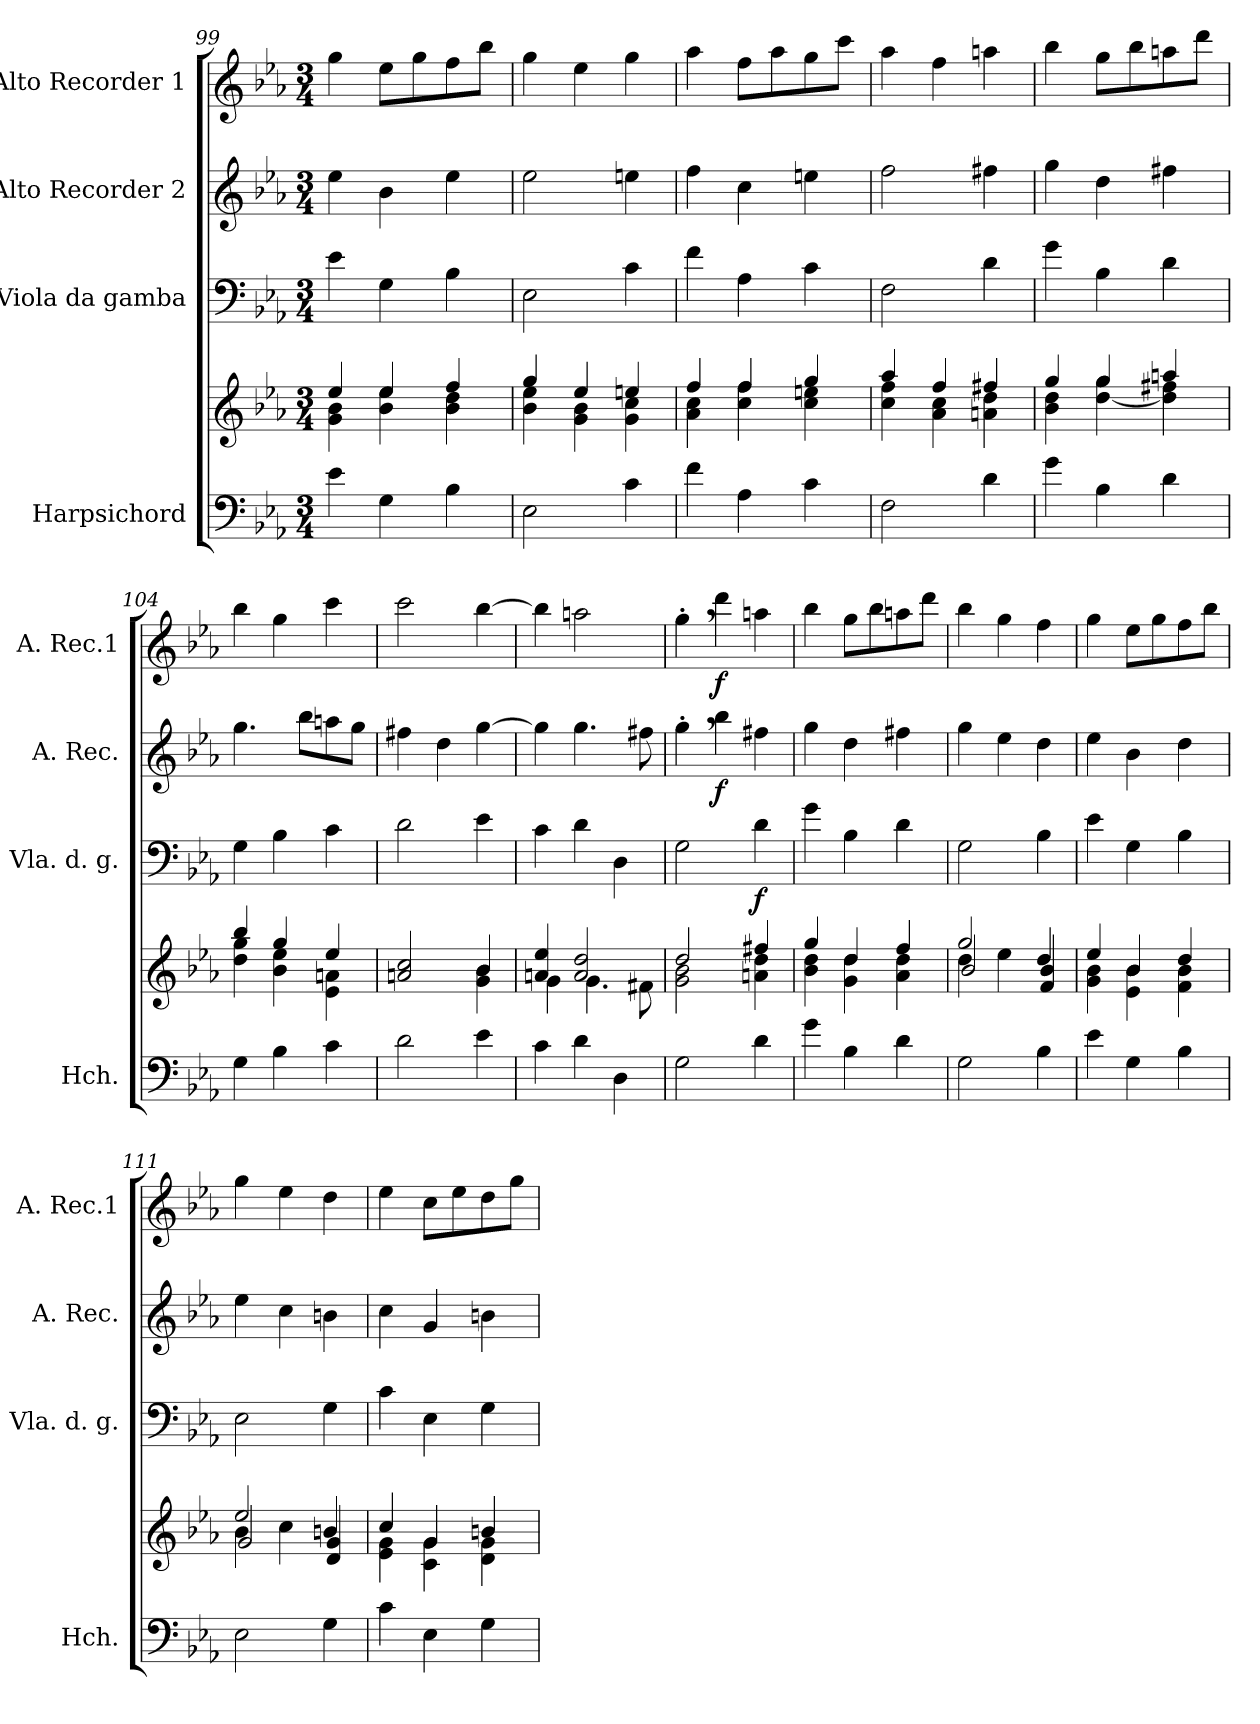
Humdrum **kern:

**kern	**kern	**kern	**dynam	**kern	**dynam	**kern	**dynam
*part4	*part4	*part3	*part3	*part2	*part2	*part1	*part1
*staff5	*staff4	*staff3	*staff3	*staff2	*staff2	*staff1	*staff1
*I"Harpsichord	*	*I"Viola da gamba	*	*I"Alto Recorder 2	*	*I"Alto Recorder 1	*
*I'Hch.	*	*I'Vla. d. g.	*	*I'A. Rec.	*	*I'A. Rec.1	*
*clefF4	*clefG2	*clefF4	*	*clefG2	*	*clefG2	*
*k[b-e-a-]	*k[b-e-a-]	*k[b-e-a-]	*	*k[b-e-a-]	*	*k[b-e-a-]	*
*M3/4	*M3/4	*M3/4	*	*M3/4	*	*M3/4	*
=99	=99	=99	=99	=99	=99	=99	=99
*	*^	*	*	*	*	*	*
4e-\	4ee-/	4g\ 4b-\	4e-\	.	4ee-\	.	4gg\	.
4G\	4ee-/	4b-\ 4ee-\	4G\	.	4b-\	.	8ee-\L	.
.	.	.	.	.	.	.	8gg\	.
4B-\	4ff/	4b-\ 4dd\	4B-\	.	4ee-\	.	8ff\	.
.	.	.	.	.	.	.	8bb-\J	.
=100	=100	=100	=100	=100	=100	=100	=100	=100
2E-\	4gg/	4b-\ 4ee-\	2E-\	.	2ee-\	.	4gg\	.
.	4ee-/	4g\ 4b-\	.	.	.	.	4ee-\	.
4c\	4een/	4g\ 4cc\	4c\	.	4een\	.	4gg\	.
!!LO:LB:g=z
=101	=101	=101	=101	=101	=101	=101	=101	=101
4f\	4ff/	4a-\ 4cc\	4f\	.	4ff\	.	4aa-\	.
4A-\	4ff/	4cc\ 4ff\	4A-\	.	4cc\	.	8ff\L	.
.	.	.	.	.	.	.	8aa-\	.
4c\	4gg/	4cc\ 4een\	4c\	.	4een\	.	8gg\	.
.	.	.	.	.	.	.	8ccc\J	.
=102	=102	=102	=102	=102	=102	=102	=102	=102
2F\	4aa-/	4cc\ 4ff\	2F\	.	2ff\	.	4aa-\	.
.	4ff/	4a-\ 4cc\	.	.	.	.	4ff\	.
4d\	4ff#X/	4an\ 4dd\	4d\	.	4ff#X\	.	4aan\	.
=103	=103	=103	=103	=103	=103	=103	=103	=103
4g\	4gg/	4b-\ 4dd\	4g\	.	4gg\	.	4bb-\	.
4B-\	4gg/	[4dd\ 4gg\	4B-\	.	4dd\	.	8gg\L	.
.	.	.	.	.	.	.	8bb-\	.
4d\	4aan/	4dd\] 4ff#X\	4d\	.	4ff#X\	.	8aan\	.
.	.	.	.	.	.	.	8ddd\J	.
=104	=104	=104	=104	=104	=104	=104	=104	=104
4G\	4bb-/	4dd\ 4gg\	4G\	.	4.gg\	.	4bb-\	.
4B-\	4gg/	4b-\ 4ee-\	4B-\	.	.	.	4gg\	.
.	.	.	.	.	8bb-\L	.	.	.
4c\	4ee-/	4e-\ 4an\	4c\	.	8aan\	.	4ccc\	.
.	.	.	.	.	8gg\J	.	.	.
=105	=105	=105	=105	=105	=105	=105	=105	=105
2d\	2an/ 2cc/	2ryy	2d\	.	4ff#X\	.	2ccc\	.
.	.	.	.	.	4dd\	.	.	.
4e-\	4b-/	4g\ 4b-\	4e-\	.	[4gg\	.	[4bb-\	.
=106	=106	=106	=106	=106	=106	=106	=106	=106
4c\	4an/ 4ee-/	4g\	4c\	.	4gg\]	.	4bb-\]	.
4d\	2a/ 2dd/	4.g\	4d\	.	4.gg\	.	2aan\	.
4D\	.	.	4D\	.	.	.	.	.
.	.	8f#X\	.	.	8ff#X\	.	.	.
=107	=107	=107	=107	=107	=107	=107	=107	=107
2G\	2dd/	2g\ 2b-\	2G\	.	4gg',\	.	4gg',\	.
!	!	!	!	!	!	!LO:DY:b	!	!LO:DY:b
.	.	.	.	.	4bb-\	f	4ddd\	f
!	!	!	!	!LO:DY:b	!	!	!	!
4d\	4ff#X/	4an\ 4dd\	4d\	f	4ff#X\	.	4aan\	.
=108	=108	=108	=108	=108	=108	=108	=108	=108
4g\	4gg/	4b-\ 4dd\	4g\	.	4gg\	.	4bb-\	.
4B-\	4dd/	4g\ 4dd\	4B-\	.	4dd\	.	8gg\L	.
.	.	.	.	.	.	.	8bb-\	.
4d\	4ff/	4a-\ 4dd\	4d\	.	4ff#X\	.	8aan\	.
.	.	.	.	.	.	.	8ddd\J	.
!!LO:LB:g=z
=109	=109	=109	=109	=109	=109	=109	=109	=109
*	*	*^	*	*	*	*	*	*
2G\	2gg/	4dd\	2b-/	2G\	.	4gg\	.	4bb-\	.
.	.	4ee-\	.	.	.	4ee-\	.	4gg\	.
4B-\	4dd/	4ryy	4f/ 4b-/	4B-\	.	4dd\	.	4ff\	.
*	*	*v	*v	*	*	*	*	*	*
=110	=110	=110	=110	=110	=110	=110	=110	=110
4e-\	4ee-/	4g\ 4b-\	4e-\	.	4ee-\	.	4gg\	.
4G\	4b-/	4e-\ 4b-\	4G\	.	4b-\	.	8ee-\L	.
.	.	.	.	.	.	.	8gg\	.
4B-\	4dd/	4f\ 4b-\	4B-\	.	4dd\	.	8ff\	.
.	.	.	.	.	.	.	8bb-\J	.
=111	=111	=111	=111	=111	=111	=111	=111	=111
*	*	*^	*	*	*	*	*	*
2E-\	2ee-/	4b-\	2g/	2E-\	.	4ee-\	.	4gg\	.
.	.	4cc\	.	.	.	4cc\	.	4ee-\	.
4G\	4bn/	4ryy	4d/ 4g/	4G\	.	4bn\	.	4dd\	.
*	*	*v	*v	*	*	*	*	*	*
=112	=112	=112	=112	=112	=112	=112	=112	=112
4c\	4cc/	4e-\ 4g\	4c\	.	4cc\	.	4ee-\	.
4E-\	4g/	4c\ 4g\	4E-\	.	4g/	.	8cc\L	.
.	.	.	.	.	.	.	8ee-\	.
4G\	4bn/	4d\ 4g\	4G\	.	4bn\	.	8dd\	.
.	.	.	.	.	.	.	8gg\J	.
*	*v	*v	*	*	*	*	*	*
=	=	=	=	=	=	=	=
*-	*-	*-	*-	*-	*-	*-	*-
